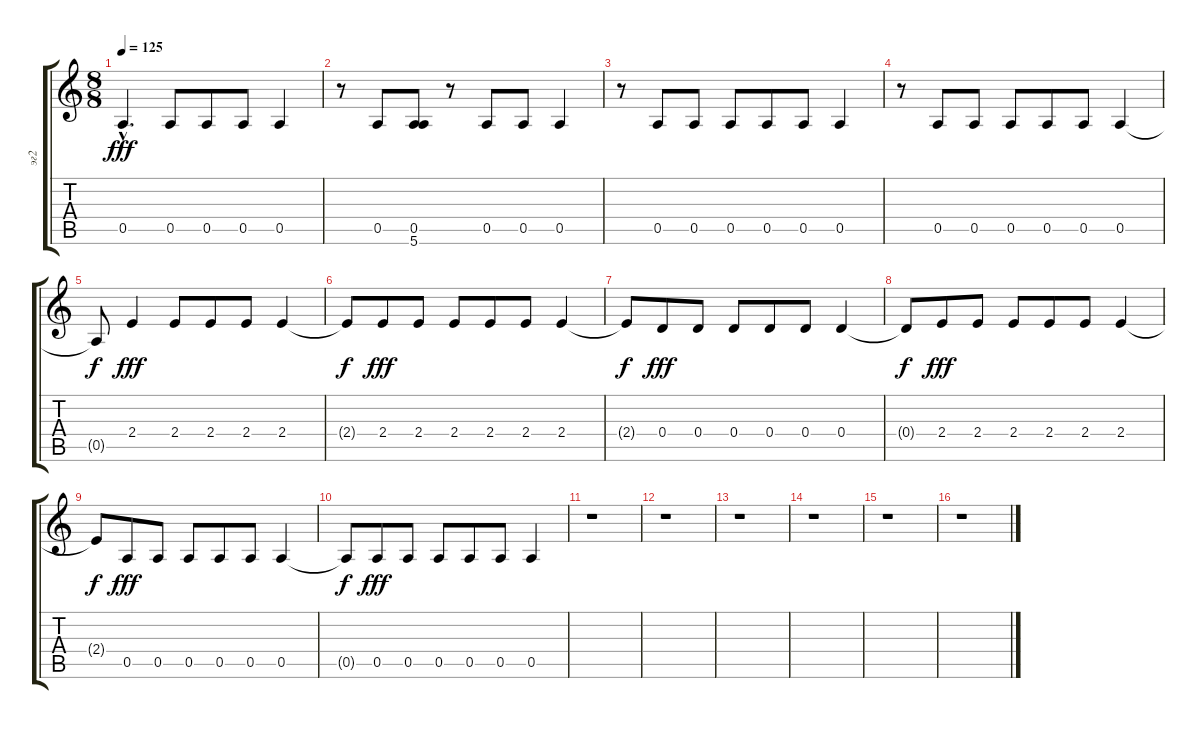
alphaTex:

\track ("эг2" "эг2") {instrument distortionguitar}
\staff {score tabs}
\tuning (E4 B3 G3 D3 A2 E2) {hide}
\ts (8 8)
\tempo 125
\clef g2
\ks c
0.5{hac}.4{d dy fff} 0.5.8 0.5.8 0.5.8 0.5.4 |
r.8 0.5.8 (0.5 5.6).8 r.8 0.5.8 0.5.8 0.5.4 |
r.8 0.5.8 0.5.8 0.5.8 0.5.8 0.5.8 0.5.4 |
r.8 0.5.8 0.5.8 0.5.8 0.5.8 0.5.8 0.5.4 |
0.5{t}.8{dy f} 2.4.4{dy fff} 2.4.8 2.4.8 2.4.8 2.4.4 |
2.4{t}.8{dy f} 2.4.8{dy fff} 2.4.8 2.4.8 2.4.8 2.4.8 2.4.4 |
2.4{t}.8{dy f} 0.4.8{dy fff} 0.4.8 0.4.8 0.4.8 0.4.8 0.4.4 |
0.4{t}.8{dy f} 2.4.8{dy fff} 2.4.8 2.4.8 2.4.8 2.4.8 2.4.4 |
2.4{t}.8{dy f} 0.5.8{dy fff} 0.5.8 0.5.8 0.5.8 0.5.8 0.5.4 |
0.5{t}.8{dy f} 0.5.8{dy fff} 0.5.8 0.5.8 0.5.8 0.5.8 0.5.4 |
r.1 |
r.1 |
r.1 |
r.1 |
r.1 |
r.1
